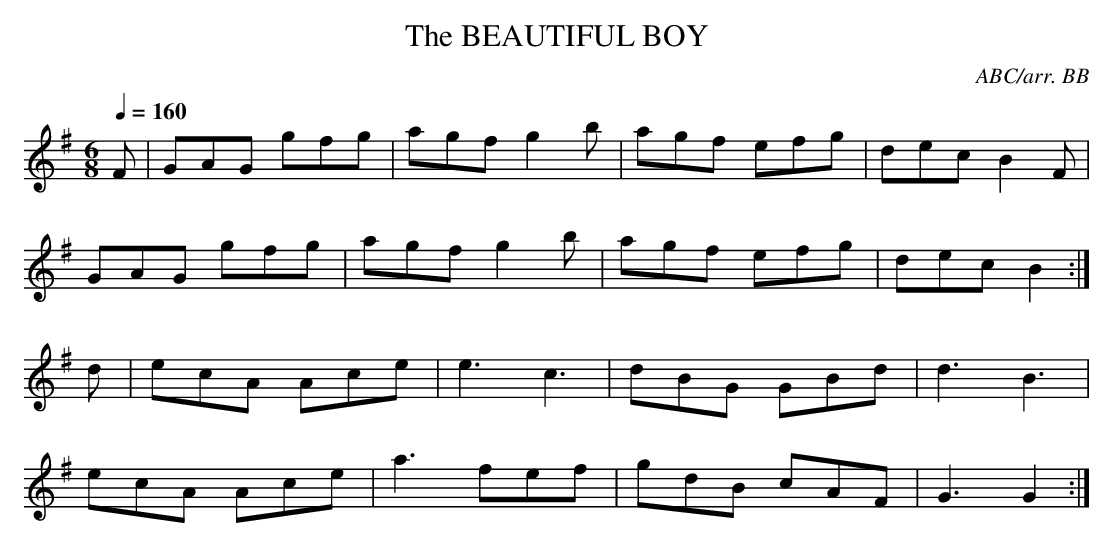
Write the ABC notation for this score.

X:1
T:BEAUTIFUL BOY, The
C:ABC/arr. BB
L:1/8
M:6/8
Q:1/4=160
K:G
F|GAG gfg|agf g2b|agf efg|dec B2F |
GAG gfg|agf g2b|agf efg|dec B2:|
d|ecA Ace|e3 c3|dBG GBd|d3 B3|
ecA Ace|a3 fef|gdB cAF|G3 G2:|
